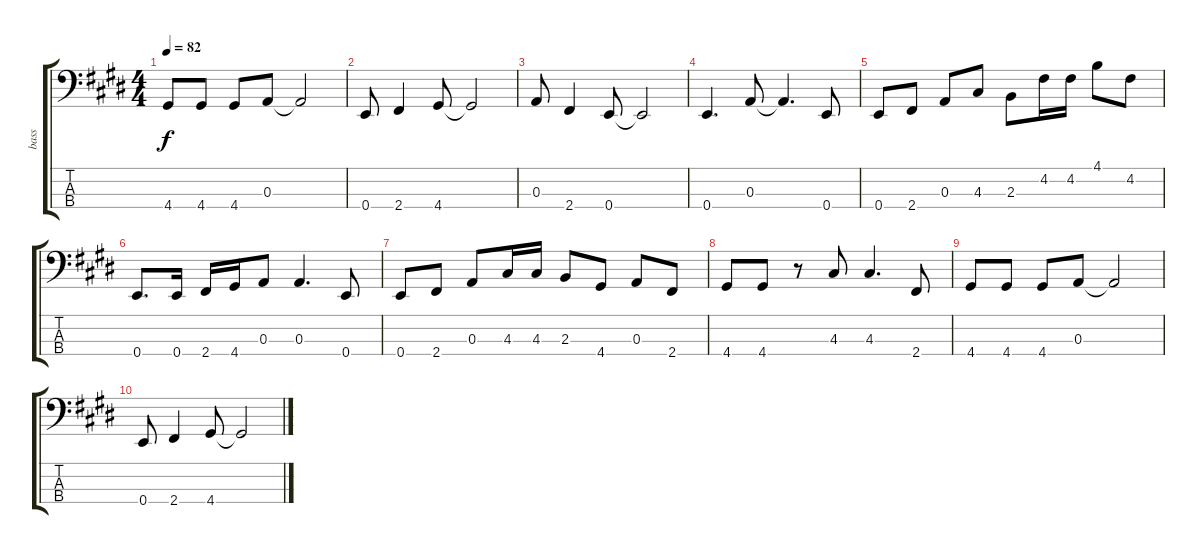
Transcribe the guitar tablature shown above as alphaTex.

\track ("bass" "bass") {instrument electricbassfinger}
\staff {score tabs}
\tuning (G2 D2 A1 E1) {hide}
\ts (4 4)
\tempo 82
\clef f4
\ks e
4.4.8{dy f} 4.4.8 4.4.8 0.3.8 0.3{t}.2 |
0.4.8 2.4.4 4.4.8 4.4{t}.2 |
0.3.8 2.4.4 0.4.8 0.4{t}.2 |
0.4.4{d} 0.3.8 0.3{t}.4{d} 0.4.8 |
0.4.8 2.4.8 0.3.8 4.3.8 2.3.8 4.2.16 4.2.16 4.1.8 4.2.8 |
0.4.8{d} 0.4.16 2.4.16 4.4.16 0.3.8 0.3.4{d} 0.4.8 |
0.4.8 2.4.8 0.3.8 4.3.16 4.3.16 2.3.8 4.4.8 0.3.8 2.4.8 |
4.4.8 4.4.8 r.8 4.3.8 4.3.4{d} 2.4.8 |
4.4.8 4.4.8 4.4.8 0.3.8 0.3{t}.2 |
0.4.8 2.4.4 4.4.8 4.4{t}.2
